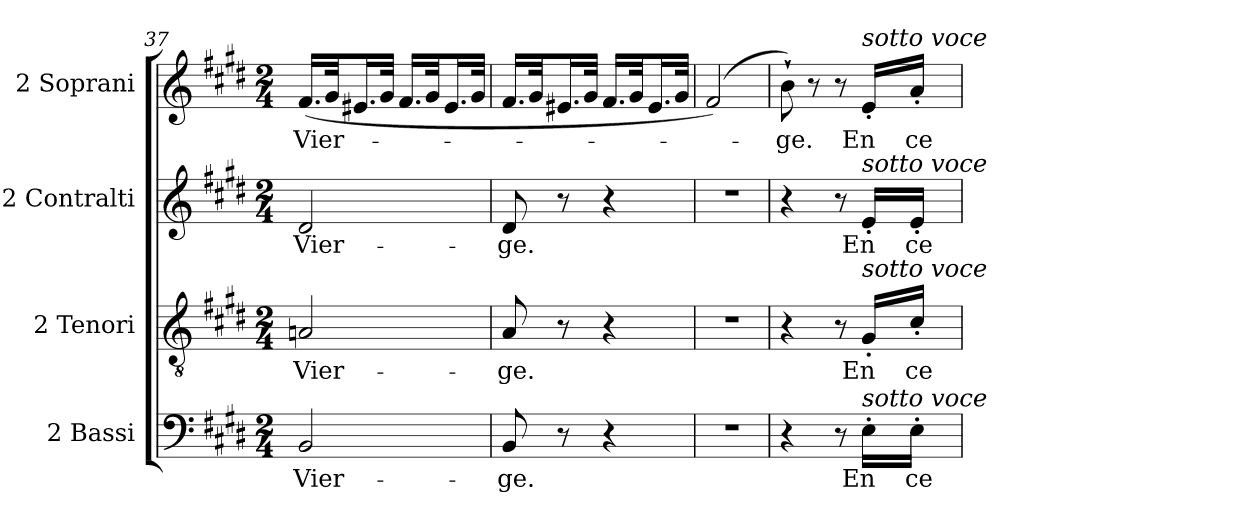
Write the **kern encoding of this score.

**kern	**text	**kern	**text	**kern	**text	**kern	**text
*part4	*part4	*part3	*part3	*part2	*part2	*part1	*part1
*staff4	*staff4	*staff3	*staff3	*staff2	*staff2	*staff1	*staff1
*I"2 Bassi	*	*I"2 Tenori	*	*I"2 Contralti	*	*I"2 Soprani	*
*I'B.	*	*I'T.	*	*I'A.	*	*I'S.	*
*clefF4	*	*clefGv2	*	*clefG2	*	*clefG2	*
*	*	*ITrd7c12	*	*	*	*	*
*k[f#c#g#d#]	*	*k[f#c#g#d#]	*	*k[f#c#g#d#]	*	*k[f#c#g#d#]	*
*E:	*	*E:	*	*E:	*	*E:	*
*M2/4	*	*M2/4	*	*M2/4	*	*M2/4	*
=37	=37	=37	=37	=37	=37	=37	=37
!	!LO:LY:b:color=#000000	!	!	!	!	!	!
!	!	!	!LO:LY:b:color=#000000	!	!	!	!
!	!	!	!	!	!LO:LY:b:color=#000000	!	!
!	!	!	!	!	!	!	!LO:LY:b:color=#000000
2BBi/	Vier-	2AAni/	Vier-	2d#i/	Vier-	(16.f#i/LL	Vier-
.	.	.	.	.	.	32g#i/Jk	.
.	.	.	.	.	.	16.e#Xi/L	.
.	.	.	.	.	.	32g#i/JJk	.
.	.	.	.	.	.	16.f#i/LL	.
.	.	.	.	.	.	32g#i/Jk	.
.	.	.	.	.	.	16.e#i/L	.
.	.	.	.	.	.	32g#i/JJk	.
!!LO:LB:g=z
=38	=38	=38	=38	=38	=38	=38	=38
!	!LO:LY:b:color=#000000	!	!	!	!	!	!
!	!	!	!LO:LY:b:color=#000000	!	!	!	!
!	!	!	!	!	!LO:LY:b:color=#000000	!	!
8BBi/	-ge.	8AAi/	-ge.	8d#i/	-ge.	16.f#i/LL	.
.	.	.	.	.	.	32g#i/Jk	.
8r	.	8r	.	8r	.	16.e#Xi/L	.
.	.	.	.	.	.	32g#i/JJk	.
4r	.	4r	.	4r	.	16.f#i/LL	.
.	.	.	.	.	.	32g#i/Jk	.
.	.	.	.	.	.	16.e#i/L	.
.	.	.	.	.	.	32g#i/JJk	.
=39	=39	=39	=39	=39	=39	=39	=39
!LO:N:vis=1	!	!LO:N:vis=1	!	!LO:N:vis=1	!	!	!
2r	.	2r	.	2r	.	(2f#i/)	.
=40	=40	=40	=40	=40	=40	=40	=40
!	!	!	!	!	!	!	!LO:LY:b:color=#000000
4r	.	4r	.	4r	.	8b`i\)	-ge.
.	.	.	.	.	.	8r	.
8r	.	8r	.	8r	.	8r	.
!	!LO:LY:b:color=#000000	!	!	!	!	!	!
!	!	!	!LO:LY:b:color=#000000	!	!	!	!
!	!	!	!	!	!LO:LY:b:color=#000000	!	!
!	!	!	!	!	!	!LO:TX:a:i:t=sotto voce	!
!	!	!	!	!LO:TX:a:i:t=sotto voce	!	!	!
!	!	!LO:TX:a:i:t=sotto voce	!	!	!	!	!
!LO:TX:a:i:t=sotto voce	!	!	!	!	!	!	!
!	!	!	!	!	!	!	!LO:LY:b:color=#000000
16E'i\LL	En	16GG#'i/LL	En	16e'i/LL	En	16e'i/LL	En
!	!LO:LY:b:color=#000000	!	!	!	!	!	!
!	!	!	!LO:LY:b:color=#000000	!	!	!	!
!	!	!	!	!	!LO:LY:b:color=#000000	!	!
!	!	!	!	!	!	!	!LO:LY:b:color=#000000
16E'i\JJ	ce	16C#'i/JJ	ce	16e'i/JJ	ce	16a'i/JJ	ce
=	=	=	=	=	=	=	=
*-	*-	*-	*-	*-	*-	*-	*-
